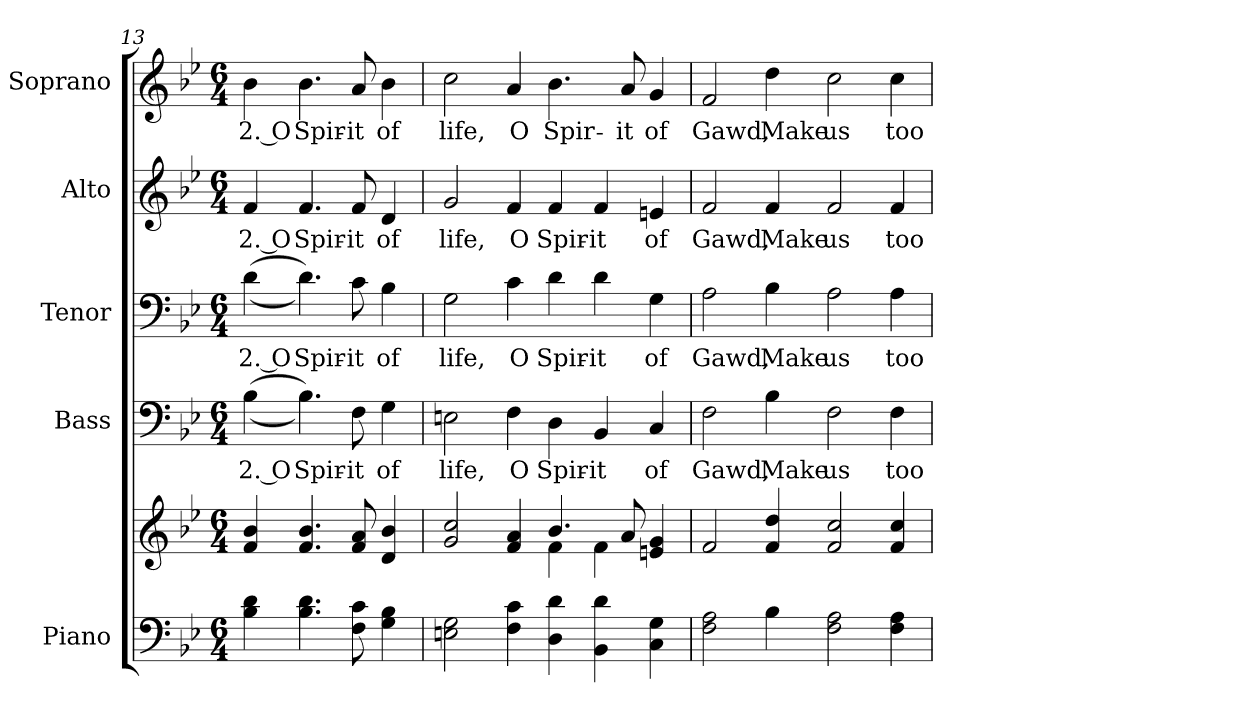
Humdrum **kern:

**kern	**kern	**kern	**text	**kern	**text	**kern	**text	**kern	**text
*part5	*part5	*part4	*part4	*part3	*part3	*part2	*part2	*part1	*part1
*staff6	*staff5	*staff4	*staff4	*staff3	*staff3	*staff2	*staff2	*staff1	*staff1
*I"Piano	*	*I"Bass	*	*I"Tenor	*	*I"Alto	*	*I"Soprano	*
*I'Pno.	*	*I'B.	*	*I'T.	*	*I'A.	*	*I'S.	*
*clefF4	*clefG2	*clefF4	*	*clefF4	*	*clefG2	*	*clefG2	*
*k[b-e-]	*k[b-e-]	*k[b-e-]	*	*k[b-e-]	*	*k[b-e-]	*	*k[b-e-]	*
*B-:	*B-:	*B-:	*	*B-:	*	*B-:	*	*B-:	*
*M6/4	*M6/4	*M6/4	*	*M6/4	*	*M6/4	*	*M6/4	*
=13	=13	=13	=13	=13	=13	=13	=13	=13	=13
!	!	!	!LO:LY:b:color=#000000	!	!	!	!	!	!
!	!	!	!	!	!LO:LY:b:color=#000000	!	!	!	!
!	!	!	!	!	!	!	!LO:LY:b:color=#000000	!	!
!	!	!	!	!	!	!	!	!	!LO:LY:b:color=#000000
4B-i\ 4di	4fi/ 4b-i	((4B-i\	2. O	((4di\	2. O	4fi/	2. O	4b-i\	2. O
!	!	!	!LO:LY:b:color=#000000	!	!	!	!	!	!
!	!	!	!	!	!LO:LY:b:color=#000000	!	!	!	!
!	!	!	!	!	!	!	!LO:LY:b:color=#000000	!	!
!	!	!	!	!	!	!	!	!	!LO:LY:b:color=#000000
4.B-i\ 4.di	4.fi/ 4.b-i	4.B-i\))	Spir-	4.di\))	Spir-	4.fi/	Spir-	4.b-i\	Spir-
!	!	!	!LO:LY:b:color=#000000	!	!	!	!	!	!
!	!	!	!	!	!LO:LY:b:color=#000000	!	!	!	!
!	!	!	!	!	!	!	!LO:LY:b:color=#000000	!	!
!	!	!	!	!	!	!	!	!	!LO:LY:b:color=#000000
8Fi\ 8ci	8fi/ 8ai	8Fi\	-it	8ci\	-it	8fi/	-it	8ai/	-it
!	!	!	!LO:LY:b:color=#000000	!	!	!	!	!	!
!	!	!	!	!	!LO:LY:b:color=#000000	!	!	!	!
!	!	!	!	!	!	!	!LO:LY:b:color=#000000	!	!
!	!	!	!	!	!	!	!	!	!LO:LY:b:color=#000000
4Gi\ 4B-i	4di/ 4b-i	4Gi\	of	4B-i\	of	4di/	of	4b-i\	of
!!LO:PB:g=z
=14	=14	=14	=14	=14	=14	=14	=14	=14	=14
*	*^	*	*	*	*	*	*	*	*
!	!	!	!	!LO:LY:b:color=#000000	!	!	!	!	!	!
!	!	!	!	!	!	!LO:LY:b:color=#000000	!	!	!	!
!	!	!	!	!	!	!	!	!LO:LY:b:color=#000000	!	!
!	!	!	!	!	!	!	!	!	!	!LO:LY:b:color=#000000
2Eni\ 2Gi	2gi/ 2cci	2.ryy	2Eni\	life,	2Gi\	life,	2gi/	life,	2cci\	life,
!	!	!	!	!LO:LY:b:color=#000000	!	!	!	!	!	!
!	!	!	!	!	!	!LO:LY:b:color=#000000	!	!	!	!
!	!	!	!	!	!	!	!	!LO:LY:b:color=#000000	!	!
!	!	!	!	!	!	!	!	!	!	!LO:LY:b:color=#000000
4Fi\ 4ci	4fi/ 4ai	.	4Fi\	O	4ci\	O	4fi/	O	4ai/	O
!	!	!	!	!LO:LY:b:color=#000000	!	!	!	!	!	!
!	!	!	!	!	!	!LO:LY:b:color=#000000	!	!	!	!
!	!	!	!	!	!	!	!	!LO:LY:b:color=#000000	!	!
!	!	!	!	!	!	!	!	!	!	!LO:LY:b:color=#000000
4Di\ 4di	4.b-i/	4fi\	4Di\	Spir-	4di\	Spir-	4fi/	Spir-	4.b-i\	Spir-
!	!	!	!	!LO:LY:b:color=#000000	!	!	!	!	!	!
!	!	!	!	!	!	!LO:LY:b:color=#000000	!	!	!	!
!	!	!	!	!	!	!	!	!LO:LY:b:color=#000000	!	!
4BB-i\ 4di	.	4fi\	4BB-i/	-it	4di\	-it	4fi/	-it	.	.
!	!	!	!	!	!	!	!	!	!	!LO:LY:b:color=#000000
.	8ai/	.	.	.	.	.	.	.	8ai/	-it
!	!	!	!	!LO:LY:b:color=#000000	!	!	!	!	!	!
!	!	!	!	!	!	!LO:LY:b:color=#000000	!	!	!	!
!	!	!	!	!	!	!	!	!LO:LY:b:color=#000000	!	!
!	!	!	!	!	!	!	!	!	!	!LO:LY:b:color=#000000
4Ci\ 4Gi	4eni/ 4gi	4ryy	4Ci/	of	4Gi\	of	4eni/	of	4gi/	of
*	*v	*v	*	*	*	*	*	*	*	*
=15	=15	=15	=15	=15	=15	=15	=15	=15	=15
*	*^	*	*	*	*	*	*	*	*
!	!	!	!	!LO:LY:b:color=#000000	!	!	!	!	!	!
*	*v	*v	*	*	*	*	*	*	*	*
*	*^	*	*	*	*	*	*	*	*
!	!	!	!	!	!	!LO:LY:b:color=#000000	!	!	!	!
*	*v	*v	*	*	*	*	*	*	*	*
*	*^	*	*	*	*	*	*	*	*
!	!	!	!	!	!	!	!	!LO:LY:b:color=#000000	!	!
*	*v	*v	*	*	*	*	*	*	*	*
*	*^	*	*	*	*	*	*	*	*
!	!	!	!	!	!	!	!	!	!	!LO:LY:b:color=#000000
*	*v	*v	*	*	*	*	*	*	*	*
2Fi\ 2Ai	2fi/	2Fi\	Gawd,	2Ai\	Gawd,	2fi/	Gawd,	2fi/	Gawd,
!	!	!	!LO:LY:b:color=#000000	!	!	!	!	!	!
!	!	!	!	!	!LO:LY:b:color=#000000	!	!	!	!
!	!	!	!	!	!	!	!LO:LY:b:color=#000000	!	!
!	!	!	!	!	!	!	!	!	!LO:LY:b:color=#000000
4B-i\	4fi/ 4ddi	4B-i\	Make	4B-i\	Make	4fi/	Make	4ddi\	Make
!	!	!	!LO:LY:b:color=#000000	!	!	!	!	!	!
!	!	!	!	!	!LO:LY:b:color=#000000	!	!	!	!
!	!	!	!	!	!	!	!LO:LY:b:color=#000000	!	!
!	!	!	!	!	!	!	!	!	!LO:LY:b:color=#000000
2Fi\ 2Ai	2fi/ 2cci	2Fi\	us	2Ai\	us	2fi/	us	2cci\	us
!	!	!	!LO:LY:b:color=#000000	!	!	!	!	!	!
!	!	!	!	!	!LO:LY:b:color=#000000	!	!	!	!
!	!	!	!	!	!	!	!LO:LY:b:color=#000000	!	!
!	!	!	!	!	!	!	!	!	!LO:LY:b:color=#000000
4Fi\ 4Ai	4fi/ 4cci	4Fi\	too	4Ai\	too	4fi/	too	4cci\	too
=	=	=	=	=	=	=	=	=	=
*-	*-	*-	*-	*-	*-	*-	*-	*-	*-
